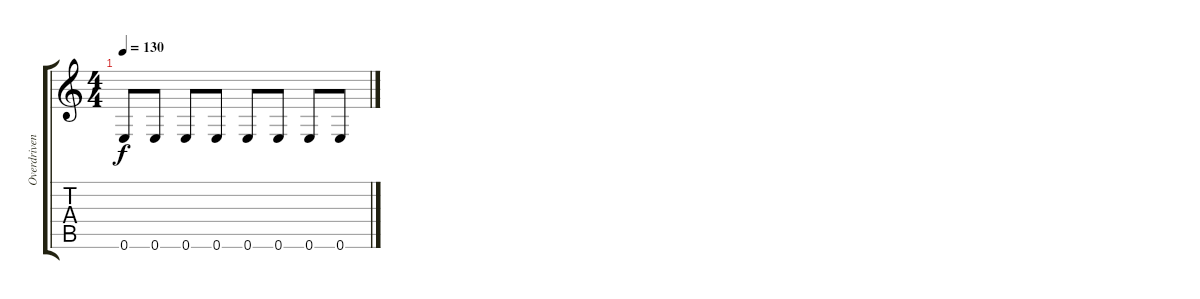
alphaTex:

\track ("Overdriven Guitar" "Overdriven") {instrument overdrivenguitar}
\staff {score tabs}
\tuning (E4 B3 G3 D3 A2 E2) {hide}
\ts (4 4)
\tempo 130
\clef g2
\ks c
0.6.8{dy f} 0.6.8 0.6.8 0.6.8 0.6.8 0.6.8 0.6.8 0.6.8
